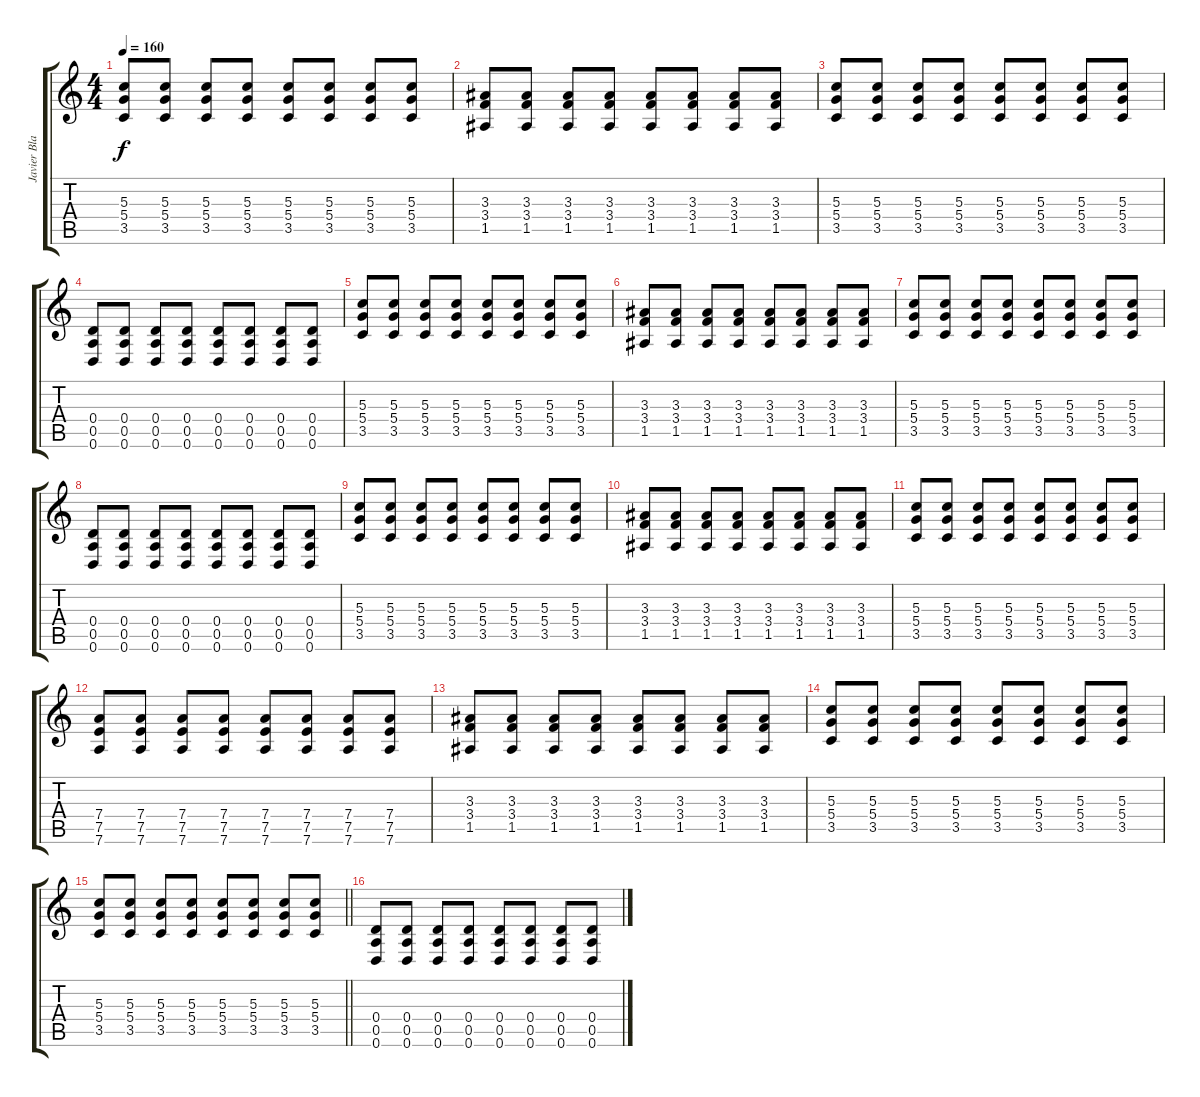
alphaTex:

\track ("Javier Blake" "Javier Bla") {instrument distortionguitar}
\staff {score tabs}
\tuning (E4 B3 G3 D3 A2 D2) {hide}
\ts (4 4)
\tempo 160
\clef g2
\ks c
(5.3 5.4 3.5).8{dy f} (5.3 5.4 3.5).8 (5.3 5.4 3.5).8 (5.3 5.4 3.5).8 (5.3 5.4 3.5).8 (5.3 5.4 3.5).8 (5.3 5.4 3.5).8 (5.3 5.4 3.5).8 |
(3.3 3.4 1.5).8 (3.3 3.4 1.5).8 (3.3 3.4 1.5).8 (3.3 3.4 1.5).8 (3.3 3.4 1.5).8 (3.3 3.4 1.5).8 (3.3 3.4 1.5).8 (3.3 3.4 1.5).8 |
(5.3 5.4 3.5).8 (5.3 5.4 3.5).8 (5.3 5.4 3.5).8 (5.3 5.4 3.5).8 (5.3 5.4 3.5).8 (5.3 5.4 3.5).8 (5.3 5.4 3.5).8 (5.3 5.4 3.5).8 |
(0.4 0.5 0.6).8 (0.4 0.5 0.6).8 (0.4 0.5 0.6).8 (0.4 0.5 0.6).8 (0.4 0.5 0.6).8 (0.4 0.5 0.6).8 (0.4 0.5 0.6).8 (0.4 0.5 0.6).8 |
(5.3 5.4 3.5).8 (5.3 5.4 3.5).8 (5.3 5.4 3.5).8 (5.3 5.4 3.5).8 (5.3 5.4 3.5).8 (5.3 5.4 3.5).8 (5.3 5.4 3.5).8 (5.3 5.4 3.5).8 |
(3.3 3.4 1.5).8 (3.3 3.4 1.5).8 (3.3 3.4 1.5).8 (3.3 3.4 1.5).8 (3.3 3.4 1.5).8 (3.3 3.4 1.5).8 (3.3 3.4 1.5).8 (3.3 3.4 1.5).8 |
(5.3 5.4 3.5).8 (5.3 5.4 3.5).8 (5.3 5.4 3.5).8 (5.3 5.4 3.5).8 (5.3 5.4 3.5).8 (5.3 5.4 3.5).8 (5.3 5.4 3.5).8 (5.3 5.4 3.5).8 |
(0.4 0.5 0.6).8 (0.4 0.5 0.6).8 (0.4 0.5 0.6).8 (0.4 0.5 0.6).8 (0.4 0.5 0.6).8 (0.4 0.5 0.6).8 (0.4 0.5 0.6).8 (0.4 0.5 0.6).8 |
(5.3 5.4 3.5).8 (5.3 5.4 3.5).8 (5.3 5.4 3.5).8 (5.3 5.4 3.5).8 (5.3 5.4 3.5).8 (5.3 5.4 3.5).8 (5.3 5.4 3.5).8 (5.3 5.4 3.5).8 |
(3.3 3.4 1.5).8 (3.3 3.4 1.5).8 (3.3 3.4 1.5).8 (3.3 3.4 1.5).8 (3.3 3.4 1.5).8 (3.3 3.4 1.5).8 (3.3 3.4 1.5).8 (3.3 3.4 1.5).8 |
(5.3 5.4 3.5).8 (5.3 5.4 3.5).8 (5.3 5.4 3.5).8 (5.3 5.4 3.5).8 (5.3 5.4 3.5).8 (5.3 5.4 3.5).8 (5.3 5.4 3.5).8 (5.3 5.4 3.5).8 |
(7.4 7.5 7.6).8 (7.4 7.5 7.6).8 (7.4 7.5 7.6).8 (7.4 7.5 7.6).8 (7.4 7.5 7.6).8 (7.4 7.5 7.6).8 (7.4 7.5 7.6).8 (7.4 7.5 7.6).8 |
(3.3 3.4 1.5).8 (3.3 3.4 1.5).8 (3.3 3.4 1.5).8 (3.3 3.4 1.5).8 (3.3 3.4 1.5).8 (3.3 3.4 1.5).8 (3.3 3.4 1.5).8 (3.3 3.4 1.5).8 |
(5.3 5.4 3.5).8 (5.3 5.4 3.5).8 (5.3 5.4 3.5).8 (5.3 5.4 3.5).8 (5.3 5.4 3.5).8 (5.3 5.4 3.5).8 (5.3 5.4 3.5).8 (5.3 5.4 3.5).8 |
\barLineRight lightlight
(5.3 5.4 3.5).8 (5.3 5.4 3.5).8 (5.3 5.4 3.5).8 (5.3 5.4 3.5).8 (5.3 5.4 3.5).8 (5.3 5.4 3.5).8 (5.3 5.4 3.5).8 (5.3 5.4 3.5).8 |
(0.4 0.5 0.6).8 (0.4 0.5 0.6).8 (0.4 0.5 0.6).8 (0.4 0.5 0.6).8 (0.4 0.5 0.6).8 (0.4 0.5 0.6).8 (0.4 0.5 0.6).8 (0.4 0.5 0.6).8
